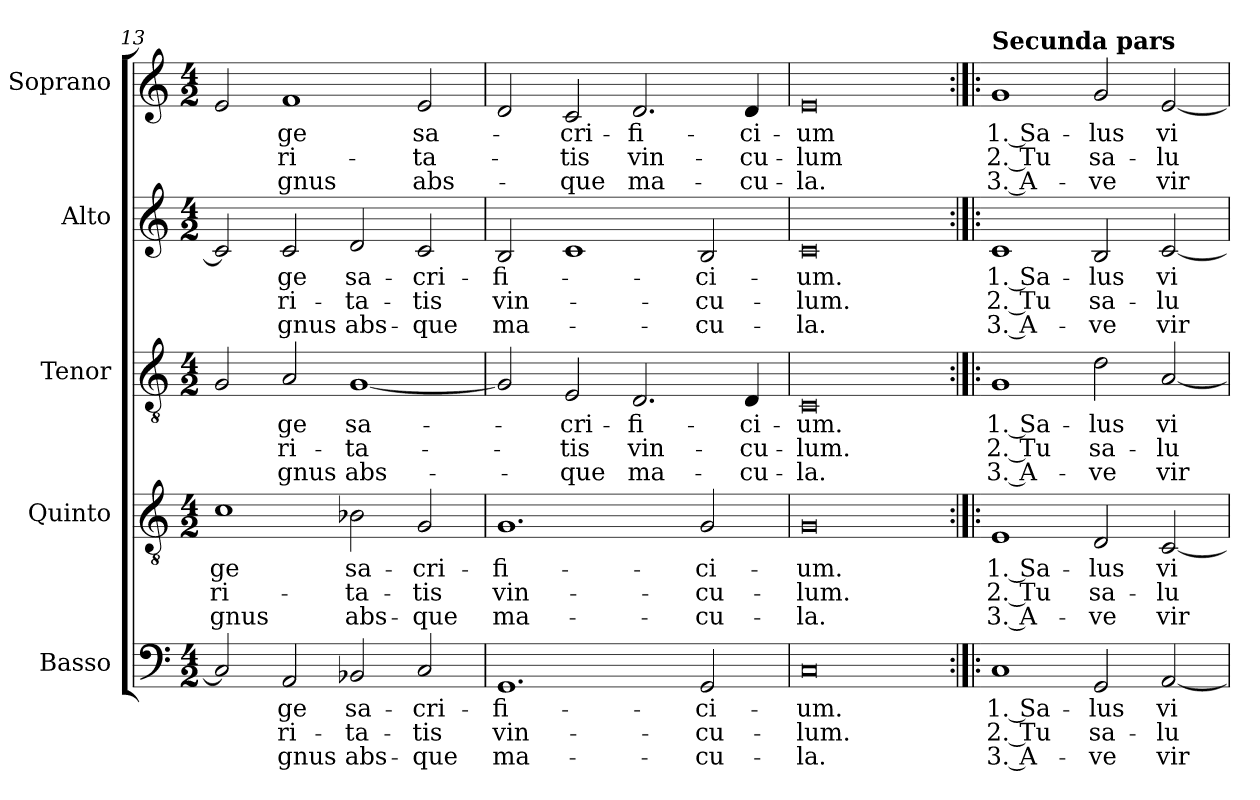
**kern	**text	**text	**text	**kern	**text	**text	**text	**kern	**text	**text	**text	**kern	**text	**text	**text	**kern	**text	**text	**text
*part5	*part5	*part5	*part5	*part4	*part4	*part4	*part4	*part3	*part3	*part3	*part3	*part2	*part2	*part2	*part2	*part1	*part1	*part1	*part1
*staff5	*staff5	*staff5	*staff5	*staff4	*staff4	*staff4	*staff4	*staff3	*staff3	*staff3	*staff3	*staff2	*staff2	*staff2	*staff2	*staff1	*staff1	*staff1	*staff1
*I"Basso	*	*	*	*I"Quinto	*	*	*	*I"Tenor	*	*	*	*I"Alto	*	*	*	*I"Soprano	*	*	*
*I'B.	*	*	*	*I'Q.	*	*	*	*I'T.	*	*	*	*I'A.	*	*	*	*I'S.	*	*	*
*clefF4	*	*	*	*clefGv2	*	*	*	*clefGv2	*	*	*	*clefG2	*	*	*	*clefG2	*	*	*
*	*	*	*	*ITrd7c12	*	*	*	*ITrd7c12	*	*	*	*	*	*	*	*	*	*	*
*k[]	*	*	*	*k[]	*	*	*	*k[]	*	*	*	*k[]	*	*	*	*k[]	*	*	*
*C:	*	*	*	*C:	*	*	*	*C:	*	*	*	*C:	*	*	*	*C:	*	*	*
*M4/2	*	*	*	*M4/2	*	*	*	*M4/2	*	*	*	*M4/2	*	*	*	*M4/2	*	*	*
=13	=13	=13	=13	=13	=13	=13	=13	=13	=13	=13	=13	=13	=13	=13	=13	=13	=13	=13	=13
!	!	!	!	!	!LO:LY:b:color=#000000	!LO:LY:b:color=#000000	!LO:LY:b:color=#000000	!	!	!	!	!	!	!	!	!	!	!	!
2Ci/]	.	.	.	1Ci	-ge	-ri-	-gnus	2GGi/	.	.	.	2ci/]	.	.	.	2ei/	.	.	.
!	!LO:LY:b:color=#000000	!LO:LY:b:color=#000000	!LO:LY:b:color=#000000	!	!	!	!	!	!	!	!	!	!	!	!	!	!	!	!
!	!	!	!	!	!	!	!	!	!LO:LY:b:color=#000000	!LO:LY:b:color=#000000	!LO:LY:b:color=#000000	!	!	!	!	!	!	!	!
!	!	!	!	!	!	!	!	!	!	!	!	!	!LO:LY:b:color=#000000	!LO:LY:b:color=#000000	!LO:LY:b:color=#000000	!	!	!	!
!	!	!	!	!	!	!	!	!	!	!	!	!	!	!	!	!	!LO:LY:b:color=#000000	!LO:LY:b:color=#000000	!LO:LY:b:color=#000000
2AAi/	-ge	-ri-	-gnus	.	.	.	.	2AAi/	-ge	-ri-	-gnus	2ci/	-ge	-ri-	-gnus	1fi	-ge	-ri-	-gnus
!	!LO:LY:b:color=#000000	!LO:LY:b:color=#000000	!LO:LY:b:color=#000000	!	!	!	!	!	!	!	!	!	!	!	!	!	!	!	!
!	!	!	!	!	!LO:LY:b:color=#000000	!LO:LY:b:color=#000000	!LO:LY:b:color=#000000	!	!	!	!	!	!	!	!	!	!	!	!
!	!	!	!	!	!	!	!	!	!LO:LY:b:color=#000000	!LO:LY:b:color=#000000	!LO:LY:b:color=#000000	!	!	!	!	!	!	!	!
!	!	!	!	!	!	!	!	!	!	!	!	!	!LO:LY:b:color=#000000	!LO:LY:b:color=#000000	!LO:LY:b:color=#000000	!	!	!	!
2BB-Xi/	sa-	-ta-	abs-	2BB-Xi\	sa-	-ta-	abs-	[1GGi	sa-	-ta-	abs-	2di/	sa-	-ta-	abs-	.	.	.	.
!	!LO:LY:b:color=#000000	!LO:LY:b:color=#000000	!LO:LY:b:color=#000000	!	!	!	!	!	!	!	!	!	!	!	!	!	!	!	!
!	!	!	!	!	!LO:LY:b:color=#000000	!LO:LY:b:color=#000000	!LO:LY:b:color=#000000	!	!	!	!	!	!	!	!	!	!	!	!
!	!	!	!	!	!	!	!	!	!	!	!	!	!LO:LY:b:color=#000000	!LO:LY:b:color=#000000	!LO:LY:b:color=#000000	!	!	!	!
!	!	!	!	!	!	!	!	!	!	!	!	!	!	!	!	!	!LO:LY:b:color=#000000	!LO:LY:b:color=#000000	!LO:LY:b:color=#000000
2Ci/	-cri-	-tis	-que	2GGi/	-cri-	-tis	-que	.	.	.	.	2ci/	-cri-	-tis	-que	2ei/	sa-	-ta-	abs-
!!LO:PB:g=z
=14	=14	=14	=14	=14	=14	=14	=14	=14	=14	=14	=14	=14	=14	=14	=14	=14	=14	=14	=14
!	!LO:LY:b:color=#000000	!LO:LY:b:color=#000000	!LO:LY:b:color=#000000	!	!	!	!	!	!	!	!	!	!	!	!	!	!	!	!
!	!	!	!	!	!LO:LY:b:color=#000000	!LO:LY:b:color=#000000	!LO:LY:b:color=#000000	!	!	!	!	!	!	!	!	!	!	!	!
!	!	!	!	!	!	!	!	!	!	!	!	!	!LO:LY:b:color=#000000	!LO:LY:b:color=#000000	!LO:LY:b:color=#000000	!	!	!	!
1.GGi	-fi-	vin-	ma-	1.GGi	-fi-	vin-	ma-	2GGi/]	.	.	.	2Bi/	-fi-	vin-	ma-	2di/	.	.	.
!	!	!	!	!	!	!	!	!	!LO:LY:b:color=#000000	!LO:LY:b:color=#000000	!LO:LY:b:color=#000000	!	!	!	!	!	!	!	!
!	!	!	!	!	!	!	!	!	!	!	!	!	!	!	!	!	!LO:LY:b:color=#000000	!LO:LY:b:color=#000000	!LO:LY:b:color=#000000
.	.	.	.	.	.	.	.	2EEi/	-cri-	-tis	-que	1ci	.	.	.	2ci/	-cri-	-tis	-que
!	!	!	!	!	!	!	!	!	!LO:LY:b:color=#000000	!LO:LY:b:color=#000000	!LO:LY:b:color=#000000	!	!	!	!	!	!	!	!
!	!	!	!	!	!	!	!	!	!	!	!	!	!	!	!	!	!LO:LY:b:color=#000000	!LO:LY:b:color=#000000	!LO:LY:b:color=#000000
.	.	.	.	.	.	.	.	2.DDi/	-fi-	vin-	ma-	.	.	.	.	2.di/	-fi-	vin-	ma-
!	!LO:LY:b:color=#000000	!LO:LY:b:color=#000000	!LO:LY:b:color=#000000	!	!	!	!	!	!	!	!	!	!	!	!	!	!	!	!
!	!	!	!	!	!LO:LY:b:color=#000000	!LO:LY:b:color=#000000	!LO:LY:b:color=#000000	!	!	!	!	!	!	!	!	!	!	!	!
!	!	!	!	!	!	!	!	!	!	!	!	!	!LO:LY:b:color=#000000	!LO:LY:b:color=#000000	!LO:LY:b:color=#000000	!	!	!	!
2GGi/	-ci-	-cu-	-cu-	2GGi/	-ci-	-cu-	-cu-	.	.	.	.	2Bi/	-ci-	-cu-	-cu-	.	.	.	.
!	!	!	!	!	!	!	!	!	!LO:LY:b:color=#000000	!LO:LY:b:color=#000000	!LO:LY:b:color=#000000	!	!	!	!	!	!	!	!
!	!	!	!	!	!	!	!	!	!	!	!	!	!	!	!	!	!LO:LY:b:color=#000000	!LO:LY:b:color=#000000	!LO:LY:b:color=#000000
.	.	.	.	.	.	.	.	4DDi/	-ci-	-cu-	-cu-	.	.	.	.	4di/	-ci-	-cu-	-cu-
=15	=15	=15	=15	=15	=15	=15	=15	=15	=15	=15	=15	=15	=15	=15	=15	=15	=15	=15	=15
!	!LO:LY:b:color=#000000	!LO:LY:b:color=#000000	!LO:LY:b:color=#000000	!	!	!	!	!	!	!	!	!	!	!	!	!	!	!	!
!	!	!	!	!	!LO:LY:b:color=#000000	!LO:LY:b:color=#000000	!LO:LY:b:color=#000000	!	!	!	!	!	!	!	!	!	!	!	!
!	!	!	!	!	!	!	!	!	!LO:LY:b:color=#000000	!LO:LY:b:color=#000000	!LO:LY:b:color=#000000	!	!	!	!	!	!	!	!
!	!	!	!	!	!	!	!	!	!	!	!	!	!LO:LY:b:color=#000000	!LO:LY:b:color=#000000	!LO:LY:b:color=#000000	!	!	!	!
!	!	!	!	!	!	!	!	!	!	!	!	!	!	!	!	!	!LO:LY:b:color=#000000	!LO:LY:b:color=#000000	!LO:LY:b:color=#000000
0Ci	-um.	-lum.	-la.	0GGi	-um.	-lum.	-la.	0CCi	-um.	-lum.	-la.	0ci	-um.	-lum.	-la.	0ei	-um	-lum	-la.
=16:|!|:	=16:|!|:	=16:|!|:	=16:|!|:	=16:|!|:	=16:|!|:	=16:|!|:	=16:|!|:	=16:|!|:	=16:|!|:	=16:|!|:	=16:|!|:	=16:|!|:	=16:|!|:	=16:|!|:	=16:|!|:	=16:|!|:	=16:|!|:	=16:|!|:	=16:|!|:
!	!LO:LY:b:color=#000000	!LO:LY:b:color=#000000	!LO:LY:b:color=#000000	!	!	!	!	!	!	!	!	!	!	!	!	!	!	!	!
!	!	!	!	!	!LO:LY:b:color=#000000	!LO:LY:b:color=#000000	!LO:LY:b:color=#000000	!	!	!	!	!	!	!	!	!	!	!	!
!	!	!	!	!	!	!	!	!	!LO:LY:b:color=#000000	!LO:LY:b:color=#000000	!LO:LY:b:color=#000000	!	!	!	!	!	!	!	!
!	!	!	!	!	!	!	!	!	!	!	!	!	!LO:LY:b:color=#000000	!LO:LY:b:color=#000000	!LO:LY:b:color=#000000	!	!	!	!
!	!	!	!	!	!	!	!	!	!	!	!	!	!	!	!	!LO:TX:a:B:t=Secunda pars	!	!	!
!	!	!	!	!	!	!	!	!	!	!	!	!	!	!	!	!	!LO:LY:b:color=#000000	!LO:LY:b:color=#000000	!LO:LY:b:color=#000000
1Ci	1. Sa-	2. Tu	3. A-	1EEi	1. Sa-	2. Tu	3. A-	1GGi	1. Sa-	2. Tu	3. A-	1ci	1. Sa-	2. Tu	3. A-	1gi	1. Sa-	2. Tu	3. A-
!	!LO:LY:b:color=#000000	!LO:LY:b:color=#000000	!LO:LY:b:color=#000000	!	!	!	!	!	!	!	!	!	!	!	!	!	!	!	!
!	!	!	!	!	!LO:LY:b:color=#000000	!LO:LY:b:color=#000000	!LO:LY:b:color=#000000	!	!	!	!	!	!	!	!	!	!	!	!
!	!	!	!	!	!	!	!	!	!LO:LY:b:color=#000000	!LO:LY:b:color=#000000	!LO:LY:b:color=#000000	!	!	!	!	!	!	!	!
!	!	!	!	!	!	!	!	!	!	!	!	!	!LO:LY:b:color=#000000	!LO:LY:b:color=#000000	!LO:LY:b:color=#000000	!	!	!	!
!	!	!	!	!	!	!	!	!	!	!	!	!	!	!	!	!	!LO:LY:b:color=#000000	!LO:LY:b:color=#000000	!LO:LY:b:color=#000000
2GGi/	-lus	sa-	-ve	2DDi/	-lus	sa-	-ve	2Di\	-lus	sa-	-ve	2Bi/	-lus	sa-	-ve	2gi/	-lus	sa-	-ve
!	!LO:LY:b:color=#000000	!LO:LY:b:color=#000000	!LO:LY:b:color=#000000	!	!	!	!	!	!	!	!	!	!	!	!	!	!	!	!
!	!	!	!	!	!LO:LY:b:color=#000000	!LO:LY:b:color=#000000	!LO:LY:b:color=#000000	!	!	!	!	!	!	!	!	!	!	!	!
!	!	!	!	!	!	!	!	!	!LO:LY:b:color=#000000	!LO:LY:b:color=#000000	!LO:LY:b:color=#000000	!	!	!	!	!	!	!	!
!	!	!	!	!	!	!	!	!	!	!	!	!	!LO:LY:b:color=#000000	!LO:LY:b:color=#000000	!LO:LY:b:color=#000000	!	!	!	!
!	!	!	!	!	!	!	!	!	!	!	!	!	!	!	!	!	!LO:LY:b:color=#000000	!LO:LY:b:color=#000000	!LO:LY:b:color=#000000
[2AAi/	vi-	-lu-	vir-	[2CCi/	vi-	-lu-	vir-	[2AAi/	vi-	-lu-	vir-	[2ci/	vi-	-lu-	vir-	[2ei/	vi-	-lu-	vir-
=	=	=	=	=	=	=	=	=	=	=	=	=	=	=	=	=	=	=	=
*-	*-	*-	*-	*-	*-	*-	*-	*-	*-	*-	*-	*-	*-	*-	*-	*-	*-	*-	*-
